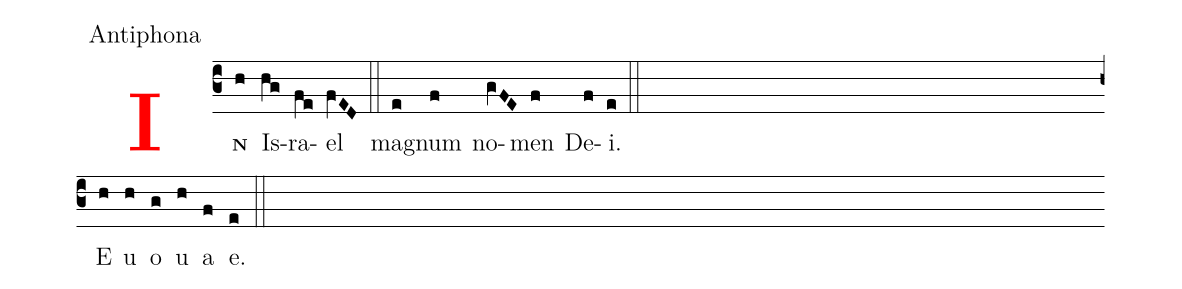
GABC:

office-part: Antiphona;
%%
<v>\bf\textcolor{red}{I}</v><v>\bf\scriptsize{N}</v>(c3h) Is(hg)ra(fe)el(fVED) (::) mag(e)num(f) no(gVFE)men(f) De(f)i.(e)  (::) (Z)  E(h) u(h) o(g) u(h) a(f) e.(e) (::)
